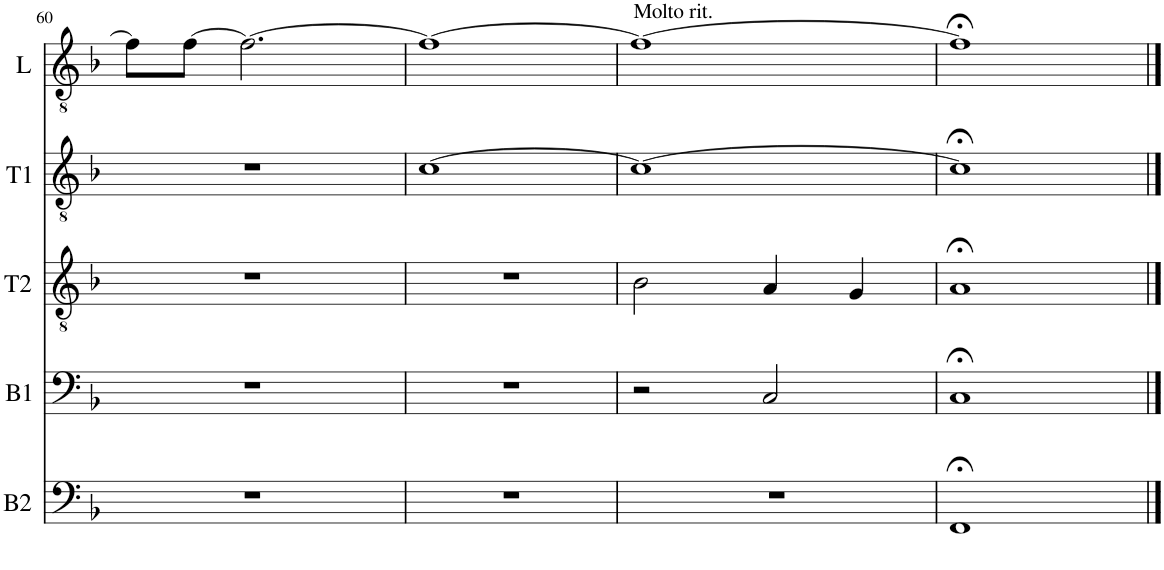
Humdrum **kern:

**kern	**kern	**kern	**kern	**kern
*part5	*part4	*part3	*part2	*part1
*staff5	*staff4	*staff3	*staff2	*staff1
*I"Bass	*I"Baritone	*I"Tenor 2	*I"Tenor 1	*I"Lead Tenor
*I'B2	*I'B1	*I'T2	*I'T1	*I'L
!!LO:PB:g=z
*clefF4	*clefF4	*clefGv2	*clefGv2	*clefGv2
*k[b-]	*k[b-]	*k[b-]	*k[b-]	*k[b-]
=60	=60	=60	=60	=60
1r	1r	1r	1r	8f\L]
.	.	.	.	[8f\J
.	.	.	.	2.f\_
=61	=61	=61	=61	=61
1r	1r	1r	[1c	1f_
=62	=62	=62	=62	=62
!	!	!	!	!LO:TX:a:t=Molto rit.
1r	2r	2B-\	1c_	1f_
.	2C/	4A/	.	.
.	.	4G/	.	.
=63	=63	=63	=63	=63
1FF;<	1C;<	1A;<	1c;<]	1f;<]
==	==	==	==	==
*-	*-	*-	*-	*-
